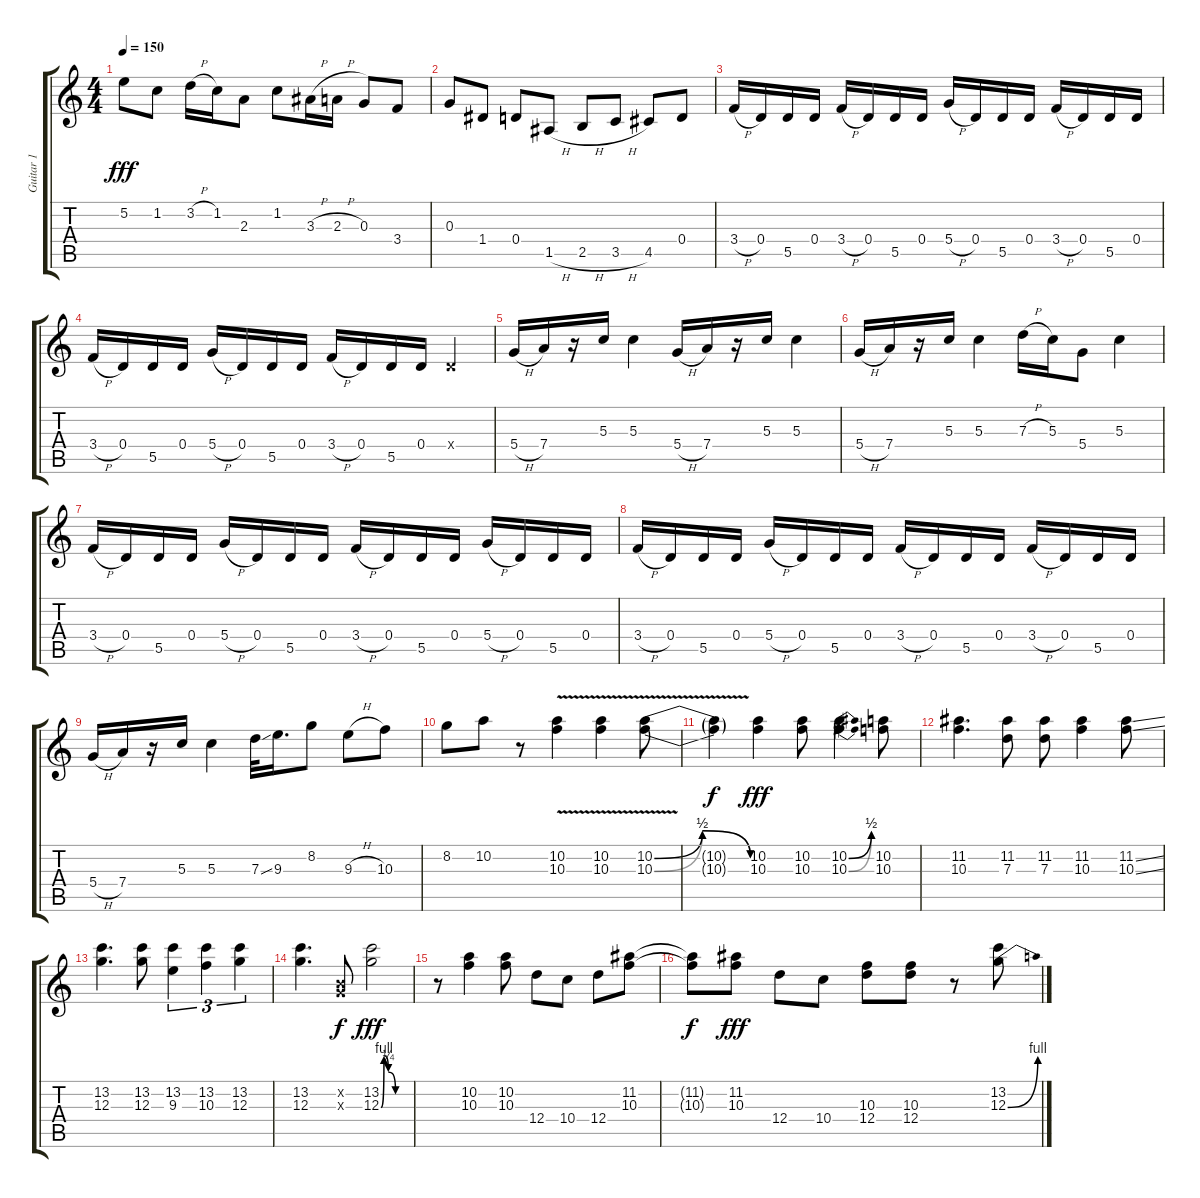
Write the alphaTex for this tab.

\track ("Guitar 1" "Guitar 1") {instrument electricguitarclean}
\staff {score tabs}
\tuning (E4 B3 G3 D3 A2 E2) {hide}
\ts (4 4)
\tempo 150
\clef g2
\ks c
5.2.8{dy fff} 1.2.8 3.2{h}.16 1.2.16 2.3.8 1.2.8 3.3{h}.16 2.3{h}.16 0.3.8 3.4.8 |
0.3.8 1.4.8 0.4.8 1.5{h}.8 2.5{h}.8 3.5{h}.8 4.5.8 0.4.8 |
3.4{h}.16 0.4.16 5.5.16 0.4.16 3.4{h}.16 0.4.16 5.5.16 0.4.16 5.4{h}.16 0.4.16 5.5.16 0.4.16 3.4{h}.16 0.4.16 5.5.16 0.4.16 |
3.4{h}.16 0.4.16 5.5.16 0.4.16 5.4{h}.16 0.4.16 5.5.16 0.4.16 3.4{h}.16 0.4.16 5.5.16 0.4.16 0.4{x}.4 |
5.4{h}.16 7.4.16 r.16 5.3.16 5.3.4 5.4{h}.16 7.4.16 r.16 5.3.16 5.3.4 |
5.4{h}.16 7.4.16 r.16 5.3.16 5.3.4 7.3{h}.16 5.3.16 5.4.8 5.3.4 |
3.4{h}.16 0.4.16 5.5.16 0.4.16 5.4{h}.16 0.4.16 5.5.16 0.4.16 3.4{h}.16 0.4.16 5.5.16 0.4.16 5.4{h}.16 0.4.16 5.5.16 0.4.16 |
3.4{h}.16 0.4.16 5.5.16 0.4.16 5.4{h}.16 0.4.16 5.5.16 0.4.16 3.4{h}.16 0.4.16 5.5.16 0.4.16 3.4{h}.16 0.4.16 5.5.16 0.4.16 |
5.4{h}.16 7.4.16 r.16 5.3.16 5.3.4 7.3{ss}.32 9.3.16{d} 8.2.8 9.3{h}.8 10.3.8 |
8.2.8 10.2.8 r.8 (10.2{v} 10.3{v}).4 (10.2{v} 10.3{v}).4 (10.2{be (bendrelease 0 0 30 2 30 2 60 0) v} 10.3{be (bendrelease 0 0 30 2 30 2 60 0) v}).8 |
(10.2{t} 10.3{t}).4{dy f} (10.2 10.3).4{dy fff} (10.2 10.3).8 (10.2{be (bend 0 0 60 2)} 10.3{be (bend 0 0 60 2)}).4 (10.2 10.3).8 |
(11.2 10.3).4{d} (11.2 7.3).8 (11.2 7.3).8 (11.2 10.3).4 (11.2{ss} 10.3{ss}).8 |
(13.2 12.3).4{d} (13.2 12.3).8 (13.2 9.3).4{tu (3 2)} (13.2 10.3).4{tu (3 2)} (13.2 12.3).4{tu (3 2)} |
(13.2 12.3).4{d} (0.2{x} 0.3{x}).8{dy f} (13.2 12.3{be (custom 0 0 6 4 15 1 30 0 45 0 60 0)}).2{dy fff} |
r.8 (10.2 10.3).4 (10.2 10.3).8 12.4.8 10.4.8 12.4.8 (11.2 10.3).8 |
(11.2{t} 10.3{t}).8{dy f} (11.2 10.3).8{dy fff} 12.4.8 10.4.8 (10.3 12.4).8 (10.3 12.4).8 r.8 (13.2 12.3{be (bend 0 0 60 4)}).8
